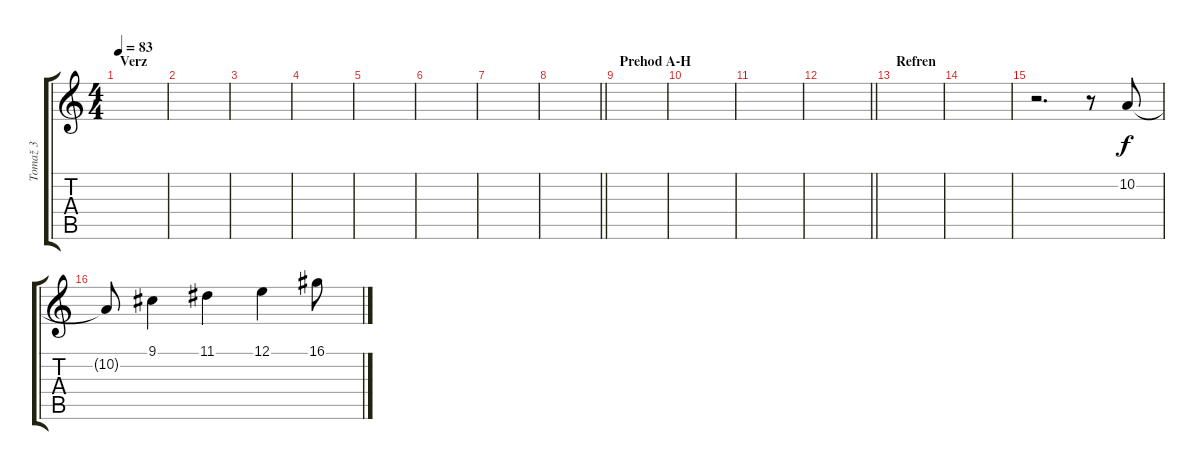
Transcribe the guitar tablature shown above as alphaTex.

\track ("Tomaž 3" "Tomaž 3") {instrument acousticgrandpiano}
\staff {score tabs}
\tuning (E4 B3 G3 D3 A2 E2) {hide}
\ts (4 4)
\section ("" "Verz")
\tempo 83
\clef g2
\ks c
|
|
|
|
|
|
|
\barLineRight lightlight
|
\section ("" "Prehod A-H")
|
|
|
\barLineRight lightlight
|
\section ("" "Refren")
|
|
r.2{d} r.8 10.2.8 |
10.2{t}.8 9.1.4 11.1.4 12.1.4 16.1.8
